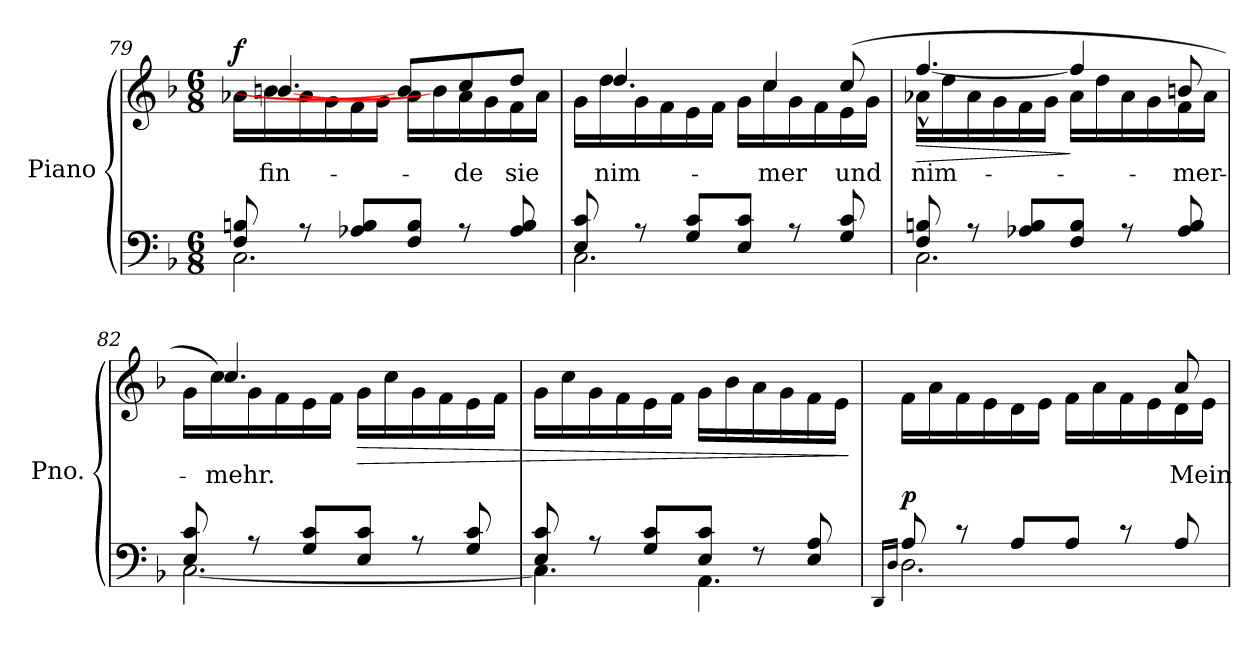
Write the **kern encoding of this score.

**kern	**kern	**text	**dynam
*part1	*part1	*part1	*part1
*staff2	*staff1	*staff1	*staff1/2
*I"Piano	*	*	*
*I'Pno.	*	*	*
*clefF4	*clefG2	*	*
*k[b-]	*k[b-]	*	*
*M6/8	*M6/8	*	*
=79	=79	=79	=79
*^	*^	*	*
*	*	*	*^	*	*
!	!	!	!	!	!	!LO:DY:b
8F/ 8Bn/	2.C\	16a-X\LL	16ryy	4.ryy	.	f
!	!	!	!LO:N:head=solid	!	!LO:LY:a	!
.	.	16bn\	[4.b/	.	fin-	.
8r	.	16a-\	.	.	.	.
.	.	16g\	.	.	.	.
8A-X/ 8B/L	.	16f\	.	.	.	.
.	.	16g\JJ	.	.	.	.
8F/ 8B/J	.	16a-\LL	.	8b/L]	.	.
.	.	16b\	16ryy	.	.	.
!	!	!	!	!	!LO:LY:a	!
8r	.	16a-\	4ryy	8cc/	de	.
.	.	16g\	.	.	.	.
*	*	*MM105	*	*	*	*
!	!	!	!	!	!LO:LY:a	!
8A-/ 8B/	.	16f\	.	8dd/J	sie	.
.	.	16a-\JJ	.	.	.	.
!!LO:LB:g=z	!!	!!
=80	=80	=80	=80	=80	=80	=80
8E/ 8c/	2.C\	16g\LL	16ryy	4.ryy	.	.
*	*	*MM113	*	*	*	*
!	!	!	!LO:N:head=solid	!	!LO:LY:a	!
.	.	16dd\	4.dd/	.	nim-	.
8r	.	16g\	.	.	.	.
.	.	16f\	.	.	.	.
8G/ 8c/L	.	16e\	.	.	.	.
.	.	16f\JJ	.	.	.	.
8E/ 8c/J	.	16g\LL	.	4ryy	.	.
!	!	!	!	!	!LO:LY:a	!
.	.	16cc\	4cc/	.	-mer	.
8r	.	16g\	.	.	.	.
.	.	16f\	.	.	.	.
*	*	*MM98	*	*	*	*
!	!	!	!	!	!LO:LY:a	!
8G/ 8c/	.	16e\	.	(8cc/	und	.
.	.	16g\JJ	16ryy	.	.	.
=81	=81	=81	=81	=81	=81	=81
!	!	!	!	!	!LO:LY:a	!LO:HP:b
8F/ 8Bn/	2.C\	16a-X\LL	[4.ff^^/	2.ryy	nim-	>
.	.	16dd\	.	.	.	.
8r	.	16a-\	.	.	.	.
.	.	16g\	.	.	.	.
8A-X/ 8B/L	.	16f\	.	.	.	.
.	.	16g\JJ	.	.	.	.
8F/ 8B/J	.	16a-\LL	4ff/]	.	.	]
.	.	16dd\	.	.	.	.
8r	.	16a-\	.	.	.	.
.	.	16g\	.	.	.	.
*	*	*MM105	*	*	*	*
!	!	!	!	!	!LO:LY:a	!
8A-/ 8B/	.	16f\	8bn/	.	-mer-	.
.	.	16a-\JJ	.	.	.	.
=82	=82	=82	=82	=82	=82	=82
8E/ 8c/	[2.C\	16g\LL	16ryy	2.ryy	.	.
*	*	*MM113	*	*	*	*
!	!	!	!LO:N:head=solid	!	!LO:LY:a	!
.	.	16cc\)	4.cc/	.	-mehr.	.
8r	.	16g\	.	.	.	.
.	.	16f\	.	.	.	.
8G/ 8c/L	.	16e\	.	.	.	.
.	.	16f\JJ	.	.	.	.
!	!	!	!	!	!	!LO:HP:b
8E/ 8c/J	.	16g\LL	.	.	.	>
.	.	16cc\	4ryy	.	.	.
8r	.	16g\	.	.	.	.
.	.	16f\	.	.	.	.
8G/ 8c/	.	16e\	.	.	.	.
.	.	16f\JJ	16ryy	.	.	.
*	*	*v	*v	*v	*	*
=83	=83	=83	=83	=83
8E/ 8c/	4.C\]	16g\LL	.	.
.	.	16cc\	.	.
8r	.	16g\	.	.
.	.	16f\	.	.
8G/ 8c/L	.	16e\	.	.
.	.	16f\JJ	.	.
*	*	*MM105	*	*
8E/ 8c/J	4.AA\	16g\LL	.	.
.	.	16b-\	.	.
8r	.	16a\	.	.
.	.	16g\	.	.
8E/ 8A/	.	16f\	.	.
.	.	16e\JJ	.	.
*v	*v	*	*	*
.	.	.	]
!!LO:LB:g=z
=84	=84	=84	=84
*^	*	*	*
.	16qDD/LL	.	.	.
.	16qD/JJ	.	.	.
*	*	*^	*	*
!	!	!	!	!	!LO:DY:a=2
8A/	2.D\	16f\LL	4.ryy	.	p
.	.	16a\	.	.	.
8r	.	16f\	.	.	.
.	.	16e\	.	.	.
8A/L	.	16d\	.	.	.
.	.	16e\JJ	.	.	.
8A/J	.	16f\LL	8ryy	.	.
.	.	16a\	.	.	.
8r	.	16f\	8ryy	.	.
.	.	16e\	.	.	.
!	!	!	!	!LO:LY:a	!
8A/	.	16d\	8a/	Mein	.
.	.	16e\JJ	.	.	.
*v	*v	*	*	*	*
*	*v	*v	*	*
=	=	=	=
*-	*-	*-	*-
